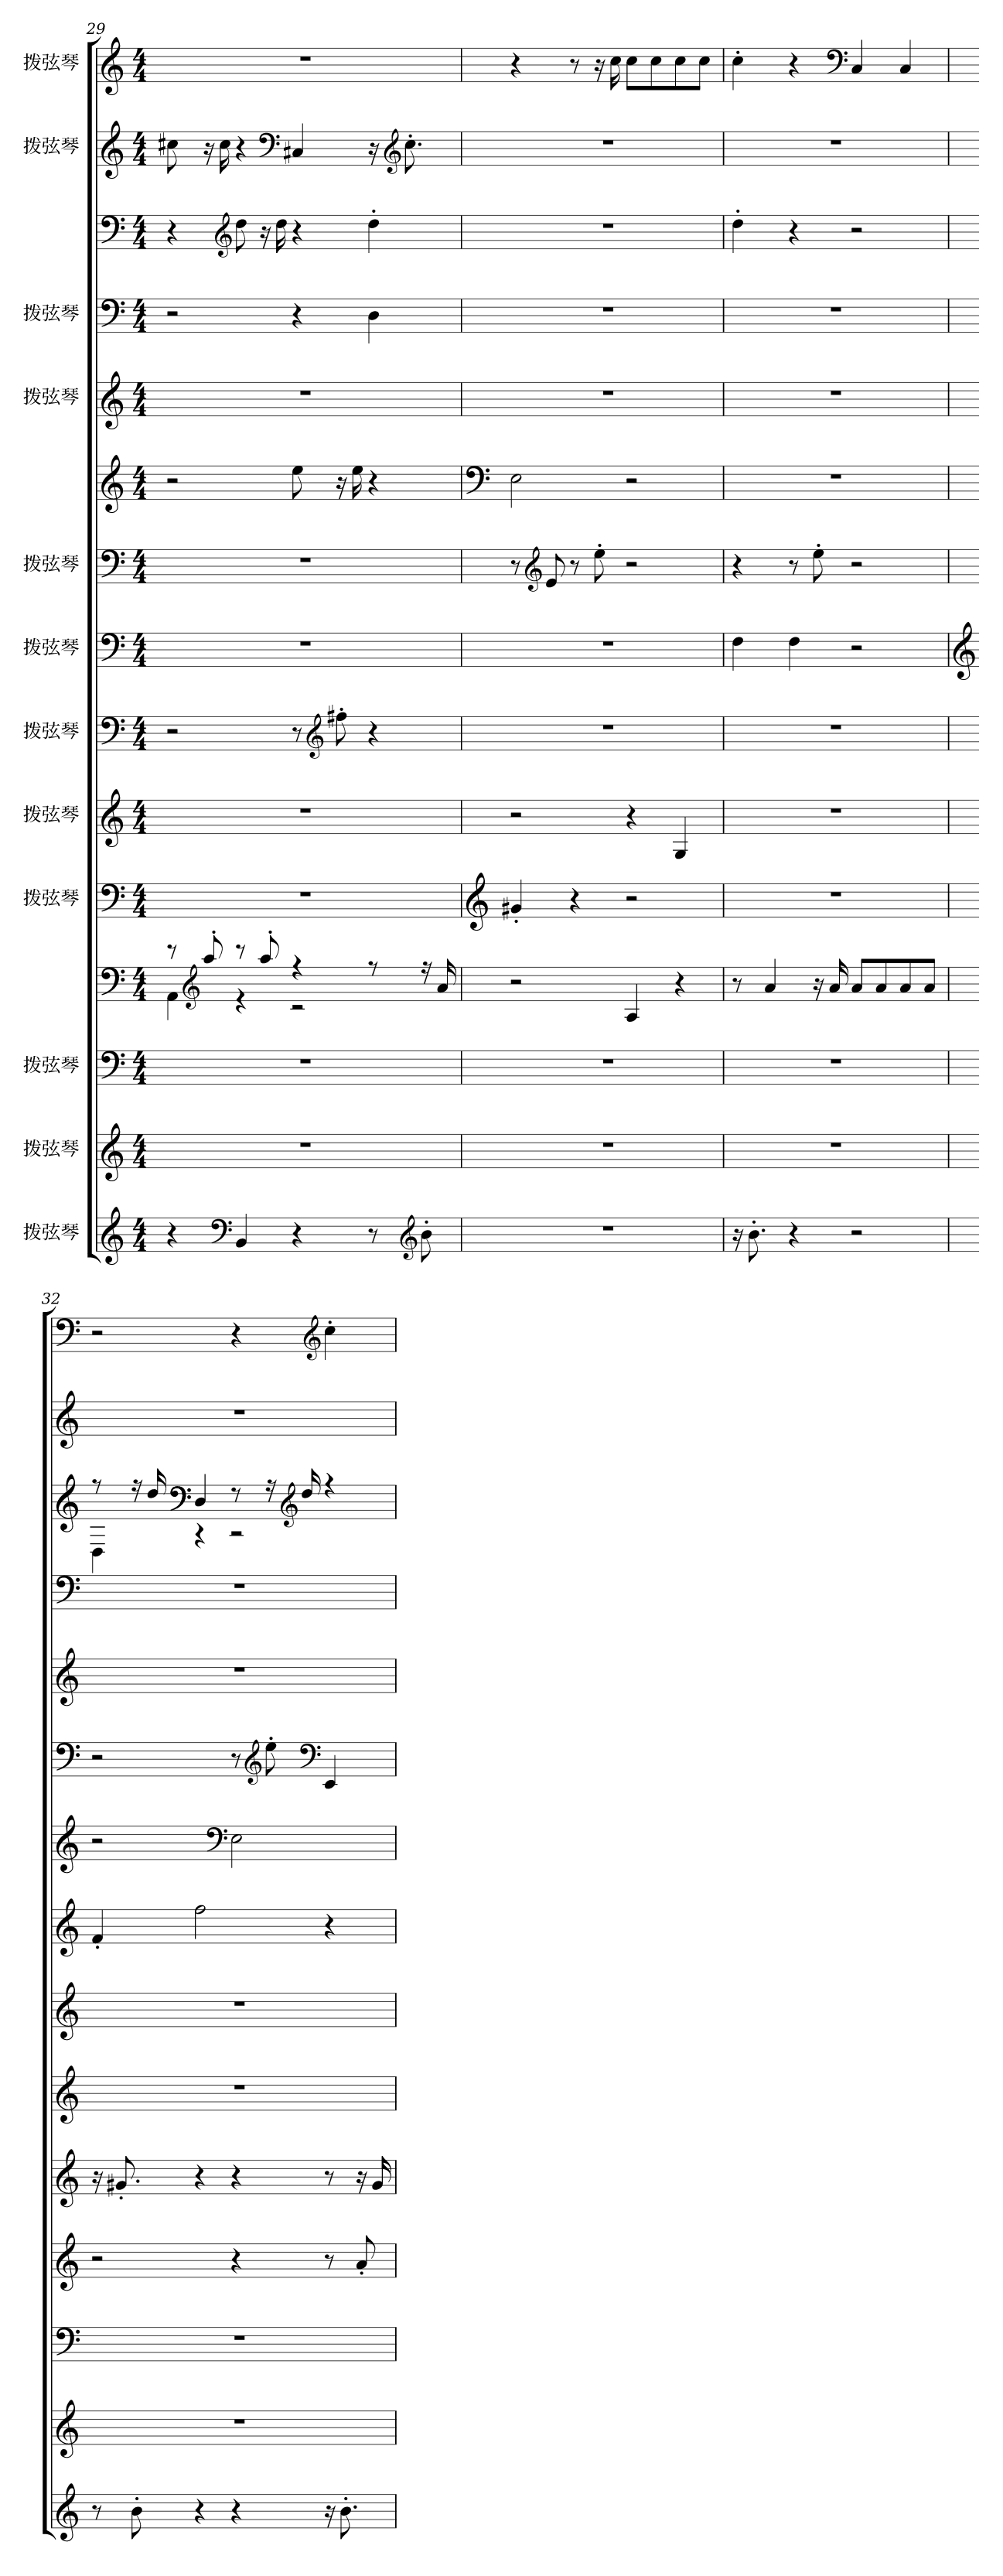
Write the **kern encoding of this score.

**kern	**kern	**kern	**kern	**kern	**kern	**kern	**kern	**kern	**kern	**kern	**kern	**kern	**kern	**kern
*part12	*part11	*part10	*part10	*part9	*part8	*part7	*part6	*part5	*part5	*part4	*part3	*part3	*part2	*part1
*staff15	*staff14	*staff13	*staff12	*staff11	*staff10	*staff9	*staff8	*staff7	*staff6	*staff5	*staff4	*staff3	*staff2	*staff1
*I"拨弦琴	*I"拨弦琴	*I"拨弦琴	*	*I"拨弦琴	*I"拨弦琴	*I"拨弦琴	*I"拨弦琴	*I"拨弦琴	*	*I"拨弦琴	*I"拨弦琴	*	*I"拨弦琴	*I"拨弦琴
!!LO:PB:g=z
*clefG2	*clefG2	*clefF4	*clefF4	*clefF4	*clefG2	*clefF4	*clefF4	*clefF4	*clefG2	*clefG2	*clefF4	*clefF4	*clefG2	*clefG2
*k[]	*k[]	*k[]	*k[]	*k[]	*k[]	*k[]	*k[]	*k[]	*k[]	*k[]	*k[]	*k[]	*k[]	*k[]
*M4/4	*M4/4	*M4/4	*M4/4	*M4/4	*M4/4	*M4/4	*M4/4	*M4/4	*M4/4	*M4/4	*M4/4	*M4/4	*M4/4	*M4/4
=29	=29	=29	=29	=29	=29	=29	=29	=29	=29	=29	=29	=29	=29	=29
*	*	*	*^	*	*	*	*	*	*	*	*	*	*	*
4r	1r	1r	8r	4AA\	1r	1r	2r	1r	1r	2r	1r	2r	4r	8cc#X\	1r
*	*	*	*clefG2	*	*	*	*	*	*	*	*	*	*	*	*
.	.	.	8aa'/	.	.	.	.	.	.	.	.	.	.	16r	.
.	.	.	.	.	.	.	.	.	.	.	.	.	.	16cc#\	.
*clefF4	*	*	*	*	*	*	*	*	*	*	*	*	*clefG2	*	*
4BB/	.	.	8r	4r	.	.	.	.	.	.	.	.	8dd\	4r	.
.	.	.	8aa'/	.	.	.	.	.	.	.	.	.	16r	.	.
.	.	.	.	.	.	.	.	.	.	.	.	.	16dd\	.	.
*	*	*	*	*	*	*	*	*	*	*	*	*	*	*clefF4	*
4r	.	.	4r	2r	.	.	8r	.	.	8ee\	.	4r	4r	4C#X/	.
*	*	*	*	*	*	*	*clefG2	*	*	*	*	*	*	*	*
.	.	.	.	.	.	.	8ff#X'\	.	.	16r	.	.	.	.	.
.	.	.	.	.	.	.	.	.	.	16ee\	.	.	.	.	.
8r	.	.	8r	.	.	.	4r	.	.	4r	.	4D\	4dd'\	16r	.
*	*	*	*	*	*	*	*	*	*	*	*	*	*	*clefG2	*
.	.	.	.	.	.	.	.	.	.	.	.	.	.	8.cc#'\	.
*clefG2	*	*	*	*	*	*	*	*	*	*	*	*	*	*	*
8b'\	.	.	16r	.	.	.	.	.	.	.	.	.	.	.	.
.	.	.	16a/	.	.	.	.	.	.	.	.	.	.	.	.
*	*	*	*v	*v	*	*	*	*	*	*	*	*	*	*	*
=30	=30	=30	=30	=30	=30	=30	=30	=30	=30	=30	=30	=30	=30	=30
*	*	*	*	*clefG2	*	*	*	*	*clefF4	*	*	*	*	*
1r	1r	1r	2r	4g#X'/	2r	1r	1r	8r	2E\	1r	1r	1r	1r	4r
*	*	*	*	*	*	*	*	*clefG2	*	*	*	*	*	*
.	.	.	.	.	.	.	.	8e/	.	.	.	.	.	.
.	.	.	.	4r	.	.	.	8r	.	.	.	.	.	8r
.	.	.	.	.	.	.	.	8ee'\	.	.	.	.	.	16r
.	.	.	.	.	.	.	.	.	.	.	.	.	.	16cc\
.	.	.	4A/	2r	4r	.	.	2r	2r	.	.	.	.	8cc\L
.	.	.	.	.	.	.	.	.	.	.	.	.	.	8cc\
.	.	.	4r	.	4G/	.	.	.	.	.	.	.	.	8cc\
.	.	.	.	.	.	.	.	.	.	.	.	.	.	8cc\J
!!LO:PB:g=z
=31	=31	=31	=31	=31	=31	=31	=31	=31	=31	=31	=31	=31	=31	=31
16r	1r	1r	8r	1r	1r	1r	4F\	4r	1r	1r	1r	4dd'\	1r	4cc'\
8.b'\	.	.	.	.	.	.	.	.	.	.	.	.	.	.
.	.	.	4a/	.	.	.	.	.	.	.	.	.	.	.
4r	.	.	.	.	.	.	4F\	8r	.	.	.	4r	.	4r
.	.	.	16r	.	.	.	.	8ee'\	.	.	.	.	.	.
.	.	.	16a/	.	.	.	.	.	.	.	.	.	.	.
*	*	*	*	*	*	*	*	*	*	*	*	*	*	*clefF4
2r	.	.	8a/L	.	.	.	2r	2r	.	.	.	2r	.	4C/
.	.	.	8a/	.	.	.	.	.	.	.	.	.	.	.
.	.	.	8a/	.	.	.	.	.	.	.	.	.	.	4C/
.	.	.	8a/J	.	.	.	.	.	.	.	.	.	.	.
=32	=32	=32	=32	=32	=32	=32	=32	=32	=32	=32	=32	=32	=32	=32
*	*	*	*	*	*	*	*clefG2	*	*	*	*	*	*	*
*	*	*	*	*	*	*	*	*	*	*	*	*^	*	*
8r	1r	1r	2r	16r	1r	1r	4f'/	2r	2r	1r	1r	8r	4D\	1r	2r
.	.	.	.	8.g#X'/	.	.	.	.	.	.	.	.	.	.	.
8b'\	.	.	.	.	.	.	.	.	.	.	.	16r	.	.	.
.	.	.	.	.	.	.	.	.	.	.	.	16dd/	.	.	.
*	*	*	*	*	*	*	*	*	*	*	*	*clefF4	*	*	*
4r	.	.	.	4r	.	.	2ff\	.	.	.	.	4D/	4r	.	.
*	*	*	*	*	*	*	*	*clefF4	*	*	*	*	*	*	*
4r	.	.	4r	4r	.	.	.	2E\	8r	.	.	8r	2r	.	4r
*	*	*	*	*	*	*	*	*	*clefG2	*	*	*	*	*	*
.	.	.	.	.	.	.	.	.	8ee'\	.	.	16r	.	.	.
*	*	*	*	*	*	*	*	*	*	*	*	*clefG2	*	*	*
.	.	.	.	.	.	.	.	.	.	.	.	16dd/	.	.	.
*	*	*	*	*	*	*	*	*	*clefF4	*	*	*	*	*	*clefG2
16r	.	.	8r	8r	.	.	4r	.	4EE/	.	.	4r	.	.	4cc'\
8.b'\	.	.	.	.	.	.	.	.	.	.	.	.	.	.	.
.	.	.	8a'/	16r	.	.	.	.	.	.	.	.	.	.	.
.	.	.	.	16g#/	.	.	.	.	.	.	.	.	.	.	.
*	*	*	*	*	*	*	*	*	*	*	*	*v	*v	*	*
=	=	=	=	=	=	=	=	=	=	=	=	=	=	=
*-	*-	*-	*-	*-	*-	*-	*-	*-	*-	*-	*-	*-	*-	*-
